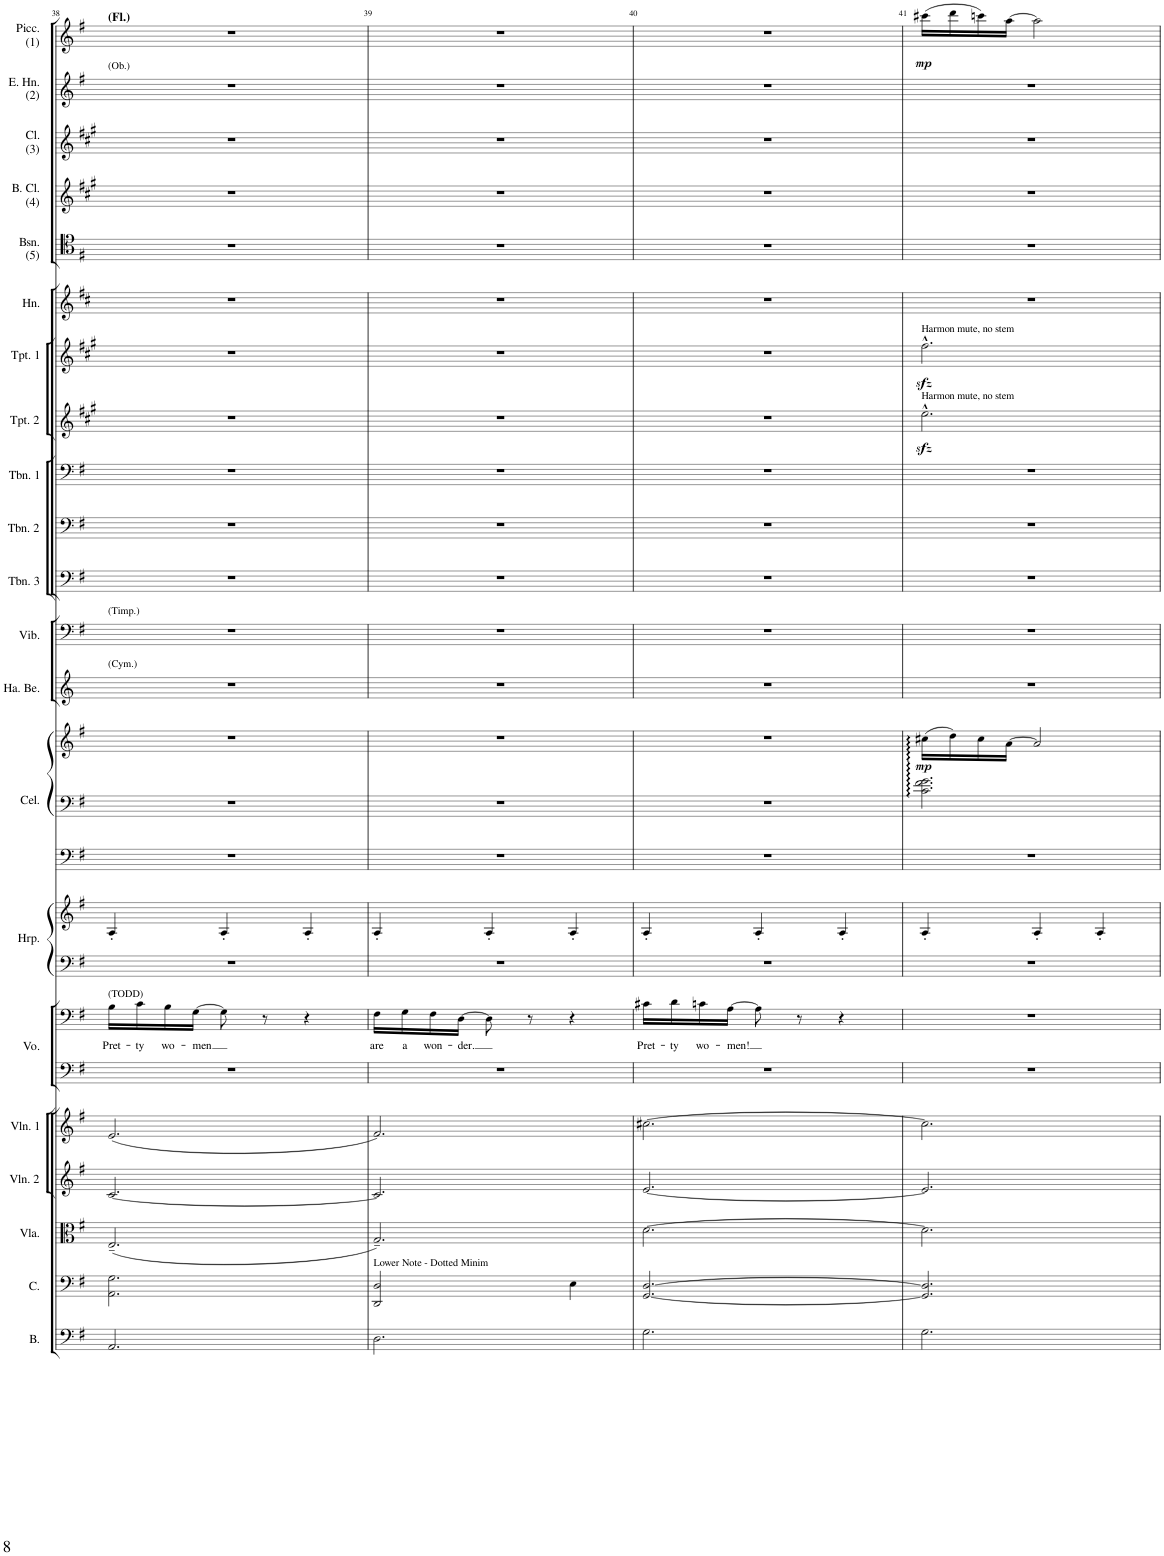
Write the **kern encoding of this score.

**kern	**kern	**kern	**kern	**kern	**kern	**kern	**text	**kern	**kern	**kern	**kern	**kern	**dynam	**kern	**kern	**kern	**kern	**kern	**kern	**kern	**kern	**kern	**kern	**kern	**kern	**kern	**dynam
*part21	*part20	*part19	*part18	*part17	*part16	*part16	*part16	*part15	*part15	*part14	*part14	*part14	*part14	*part13	*part12	*part11	*part10	*part9	*part8	*part7	*part6	*part5	*part4	*part3	*part2	*part1	*part1
*staff25	*staff24	*staff23	*staff22	*staff21	*staff20	*staff19	*staff19	*staff18	*staff17	*staff16	*staff15	*staff14	*staff14/15/16	*staff13	*staff12	*staff11	*staff10	*staff9	*staff8	*staff7	*staff6	*staff5	*staff4	*staff3	*staff2	*staff1	*staff1
*I"Bass	*I"Cello	*I"Viola	*I"Violin 2	*I"Violin 1	*I"Voice	*	*	*I"Harp	*	*I"Celesta	*	*	*	*I"Hand Bells	*I"Vibraphone	*I"Trombone 3	*I"Trombone 2	*I"Trombone 1	*I"Trumpet 2	*I"Trumpet 1	*I"Horn	*I"Bassoon (5)	*I"Bass Clarinet (4)	*I"Clarinet (3)	*I"English Horn (2)	*I"Piccolo (1)	*
*I'B.	*I'C.	*I'Vla.	*I'Vln. 2	*I'Vln. 1	*I'Vo.	*	*	*I'Hrp.	*	*I'Cel.	*	*	*	*I'Ha. Be.	*I'Vib.	*I'Tbn. 3	*I'Tbn. 2	*I'Tbn. 1	*I'Tpt. 2	*I'Tpt. 1	*I'Hn.	*I'Bsn. (5)	*I'B. Cl. (4)	*I'Cl. (3)	*I'E. Hn. (2)	*I'Picc. (1)	*
!!LO:PB:g=z
*clefF4	*clefF4	*clefC3	*clefG2	*clefG2	*clefF4	*clefF4	*	*clefF4	*clefG2	*clefF4	*clefF4	*clefG2	*	*clefG2	*clefF4	*clefF4	*clefF4	*clefF4	*clefG2	*clefG2	*clefG2	*clefC4	*clefG2	*clefG2	*clefG2	*clefG2	*
*Trd7c12	*	*	*	*	*	*	*	*	*	*Trd-7c-12	*Trd-7c-12	*Trd-7c-12	*	*	*	*	*	*	*Trd1c2	*Trd1c2	*Trd4c7	*	*Trd8c14	*Trd1c2	*Trd4c7	*Trd-7c-12	*
*k[f#]	*k[f#]	*k[f#]	*k[f#]	*k[f#]	*k[f#]	*k[f#]	*	*k[f#]	*k[f#]	*k[f#]	*k[f#]	*k[f#]	*	*k[]	*k[f#]	*k[f#]	*k[f#]	*k[f#]	*k[f#c#g#]	*k[f#c#g#]	*k[f#c#]	*k[f#]	*k[f#c#g#]	*k[f#c#g#]	*k[f#]	*k[f#]	*
*M3/4	*M3/4	*M3/4	*M3/4	*M3/4	*M3/4	*M3/4	*	*M3/4	*M3/4	*M3/4	*M3/4	*M3/4	*	*M3/4	*M3/4	*M3/4	*M3/4	*M3/4	*M3/4	*M3/4	*M3/4	*M3/4	*M3/4	*M3/4	*M3/4	*M3/4	*
=38	=38	=38	=38	=38	=38	=38	=38	=38	=38	=38	=38	=38	=38	=38	=38	=38	=38	=38	=38	=38	=38	=38	=38	=38	=38	=38	=38
!	!	!	!	!	!	!	!	!	!	!	!	!	!	!	!	!	!	!	!	!	!	!	!	!	!	!LO:TX:a:B:t=(Fl.)	!
!	!	!	!	!	!	!	!	!	!	!	!	!	!	!	!	!	!	!	!	!	!	!	!	!	!LO:TX:a:t=(Ob.)	!	!
!	!	!	!	!	!	!	!	!	!	!	!	!	!	!	!LO:TX:a:t=(Timp.)	!	!	!	!	!	!	!	!	!	!	!	!
!	!	!	!	!	!	!	!	!	!	!	!	!	!	!LO:TX:a:t=(Cym.)	!	!	!	!	!	!	!	!	!	!	!	!	!
!	!	!	!	!	!	!LO:TX:a:t=(TODD)	!	!	!	!	!	!	!	!	!	!	!	!	!	!	!	!	!	!	!	!	!
!	!	!	!	!	!	!	!LO:LY:b	!	!	!	!	!	!	!	!	!	!	!	!	!	!	!	!	!	!	!	!
2.AA/	2.AA\ 2.G\	(2.E~/	[2.c/	(2.e/	2.r	16B\LL	Pret-	2.r	4A'/	2.r	2.r	2.r	.	2.r	2.r	2.r	2.r	2.r	2.r	2.r	2.r	2.r	2.r	2.r	2.r	2.r	.
!	!	!	!	!	!	!	!LO:LY:b	!	!	!	!	!	!	!	!	!	!	!	!	!	!	!	!	!	!	!	!
.	.	.	.	.	.	16c\	-ty	.	.	.	.	.	.	.	.	.	.	.	.	.	.	.	.	.	.	.	.
!	!	!	!	!	!	!	!LO:LY:b	!	!	!	!	!	!	!	!	!	!	!	!	!	!	!	!	!	!	!	!
.	.	.	.	.	.	16B\	wo-	.	.	.	.	.	.	.	.	.	.	.	.	.	.	.	.	.	.	.	.
!	!	!	!	!	!	!	!LO:LY:b	!	!	!	!	!	!	!	!	!	!	!	!	!	!	!	!	!	!	!	!
.	.	.	.	.	.	[16G\JJ	-men	.	.	.	.	.	.	.	.	.	.	.	.	.	.	.	.	.	.	.	.
.	.	.	.	.	.	8G\]	.	.	4A'/	.	.	.	.	.	.	.	.	.	.	.	.	.	.	.	.	.	.
.	.	.	.	.	.	8r	.	.	.	.	.	.	.	.	.	.	.	.	.	.	.	.	.	.	.	.	.
.	.	.	.	.	.	4r	.	.	4A'/	.	.	.	.	.	.	.	.	.	.	.	.	.	.	.	.	.	.
=39	=39	=39	=39	=39	=39	=39	=39	=39	=39	=39	=39	=39	=39	=39	=39	=39	=39	=39	=39	=39	=39	=39	=39	=39	=39	=39	=39
!	!LO:TX:a:t=Lower Note - Dotted Minim	!	!	!	!	!	!	!	!	!	!	!	!	!	!	!	!	!	!	!	!	!	!	!	!	!	!
!	!	!	!	!	!	!	!LO:LY:b	!	!	!	!	!	!	!	!	!	!	!	!	!	!	!	!	!	!	!	!
2.D\	2DD/ 2D/	2.G~/)	2.c/]	2.f#/)	2.r	16F#\LL	are	2.r	4A'/	2.r	2.r	2.r	.	2.r	2.r	2.r	2.r	2.r	2.r	2.r	2.r	2.r	2.r	2.r	2.r	2.r	.
!	!	!	!	!	!	!	!LO:LY:b	!	!	!	!	!	!	!	!	!	!	!	!	!	!	!	!	!	!	!	!
.	.	.	.	.	.	16G\	a	.	.	.	.	.	.	.	.	.	.	.	.	.	.	.	.	.	.	.	.
!	!	!	!	!	!	!	!LO:LY:b	!	!	!	!	!	!	!	!	!	!	!	!	!	!	!	!	!	!	!	!
.	.	.	.	.	.	16F#\	won-	.	.	.	.	.	.	.	.	.	.	.	.	.	.	.	.	.	.	.	.
!	!	!	!	!	!	!	!LO:LY:b	!	!	!	!	!	!	!	!	!	!	!	!	!	!	!	!	!	!	!	!
.	.	.	.	.	.	[16D\JJ	-der.	.	.	.	.	.	.	.	.	.	.	.	.	.	.	.	.	.	.	.	.
.	.	.	.	.	.	8D\]	.	.	4A'/	.	.	.	.	.	.	.	.	.	.	.	.	.	.	.	.	.	.
.	.	.	.	.	.	8r	.	.	.	.	.	.	.	.	.	.	.	.	.	.	.	.	.	.	.	.	.
.	4E\	.	.	.	.	4r	.	.	4A'/	.	.	.	.	.	.	.	.	.	.	.	.	.	.	.	.	.	.
=40	=40	=40	=40	=40	=40	=40	=40	=40	=40	=40	=40	=40	=40	=40	=40	=40	=40	=40	=40	=40	=40	=40	=40	=40	=40	=40	=40
!	!	!	!	!	!	!	!LO:LY:b	!	!	!	!	!	!	!	!	!	!	!	!	!	!	!	!	!	!	!	!
2.G\	[2.GG/ [2.D/	[2.d\	[2.e/	[2.cc#X\	2.r	16c#X\LL	Pret-	2.r	4A'/	2.r	2.r	2.r	.	2.r	2.r	2.r	2.r	2.r	2.r	2.r	2.r	2.r	2.r	2.r	2.r	2.r	.
!	!	!	!	!	!	!	!LO:LY:b	!	!	!	!	!	!	!	!	!	!	!	!	!	!	!	!	!	!	!	!
.	.	.	.	.	.	16d\	-ty	.	.	.	.	.	.	.	.	.	.	.	.	.	.	.	.	.	.	.	.
!	!	!	!	!	!	!	!LO:LY:b	!	!	!	!	!	!	!	!	!	!	!	!	!	!	!	!	!	!	!	!
.	.	.	.	.	.	16cn\	wo-	.	.	.	.	.	.	.	.	.	.	.	.	.	.	.	.	.	.	.	.
!	!	!	!	!	!	!	!LO:LY:b	!	!	!	!	!	!	!	!	!	!	!	!	!	!	!	!	!	!	!	!
.	.	.	.	.	.	[16A\JJ	-men!	.	.	.	.	.	.	.	.	.	.	.	.	.	.	.	.	.	.	.	.
.	.	.	.	.	.	8A\]	.	.	4A'/	.	.	.	.	.	.	.	.	.	.	.	.	.	.	.	.	.	.
.	.	.	.	.	.	8r	.	.	.	.	.	.	.	.	.	.	.	.	.	.	.	.	.	.	.	.	.
.	.	.	.	.	.	4r	.	.	4A'/	.	.	.	.	.	.	.	.	.	.	.	.	.	.	.	.	.	.
=41	=41	=41	=41	=41	=41	=41	=41	=41	=41	=41	=41	=41	=41	=41	=41	=41	=41	=41	=41	=41	=41	=41	=41	=41	=41	=41	=41
!	!	!	!	!	!	!	!	!	!	!	!	!	!	!	!	!	!	!	!	!LO:TX:a:t=Harmon mute, no stem	!	!	!	!	!	!	!
!	!	!	!	!	!	!	!	!	!	!	!	!	!	!	!	!	!	!	!LO:TX:a:t=Harmon mute, no stem	!	!	!	!	!	!	!	!
!	!	!	!	!	!	!	!	!	!	!	!	!	!LO:DY:b	!	!	!	!	!	!	!	!	!	!	!	!	!	!LO:DY:b
2.G\	2.GG/] 2.D/]	2.d\]	2.e/]	2.cc#\]	2.r	2.r	.	2.r	4A'/	2.r	2.c\ 2.f#\ 2.g\	(16cc#X\LL	mp	2.r	2.r	2.r	2.r	2.r	2.eezz<^^\	2.ff#zz<^^\	2.r	2.r	2.r	2.r	2.r	(16ccc#X\LL	mp
.	.	.	.	.	.	.	.	.	.	.	.	16dd\)	.	.	.	.	.	.	.	.	.	.	.	.	.	16ddd\	.
.	.	.	.	.	.	.	.	.	.	.	.	16cc#\	.	.	.	.	.	.	.	.	.	.	.	.	.	16cccn\)	.
.	.	.	.	.	.	.	.	.	.	.	.	[16a\JJ	.	.	.	.	.	.	.	.	.	.	.	.	.	[16aa\JJ	.
.	.	.	.	.	.	.	.	.	4A'/	.	.	2a/]	.	.	.	.	.	.	.	.	.	.	.	.	.	2aa\]	.
.	.	.	.	.	.	.	.	.	4A'/	.	.	.	.	.	.	.	.	.	.	.	.	.	.	.	.	.	.
=	=	=	=	=	=	=	=	=	=	=	=	=	=	=	=	=	=	=	=	=	=	=	=	=	=	=	=
*-	*-	*-	*-	*-	*-	*-	*-	*-	*-	*-	*-	*-	*-	*-	*-	*-	*-	*-	*-	*-	*-	*-	*-	*-	*-	*-	*-
